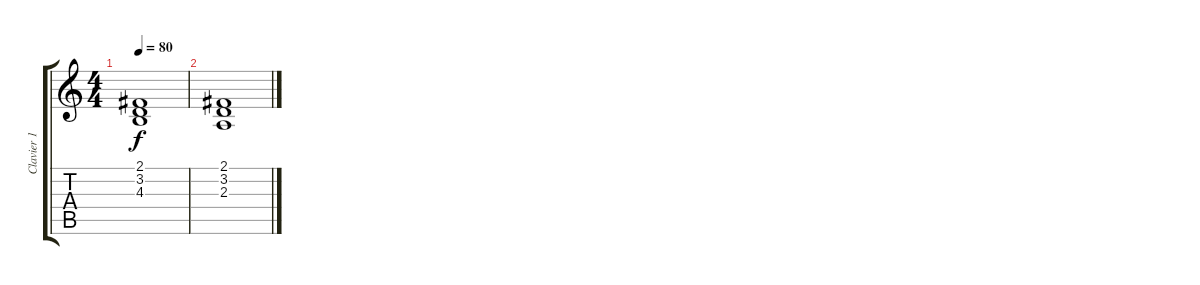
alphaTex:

\track ("Clavier 1" "Clavier 1") {instrument synthstrings1}
\staff {score tabs}
\tuning (E4 B3 G3 D3 A2 E2) {hide}
\ts (4 4)
\tempo 80
\clef g2
\ks c
(2.1 3.2 4.3).1{dy f} |
(2.1 3.2 2.3).1
